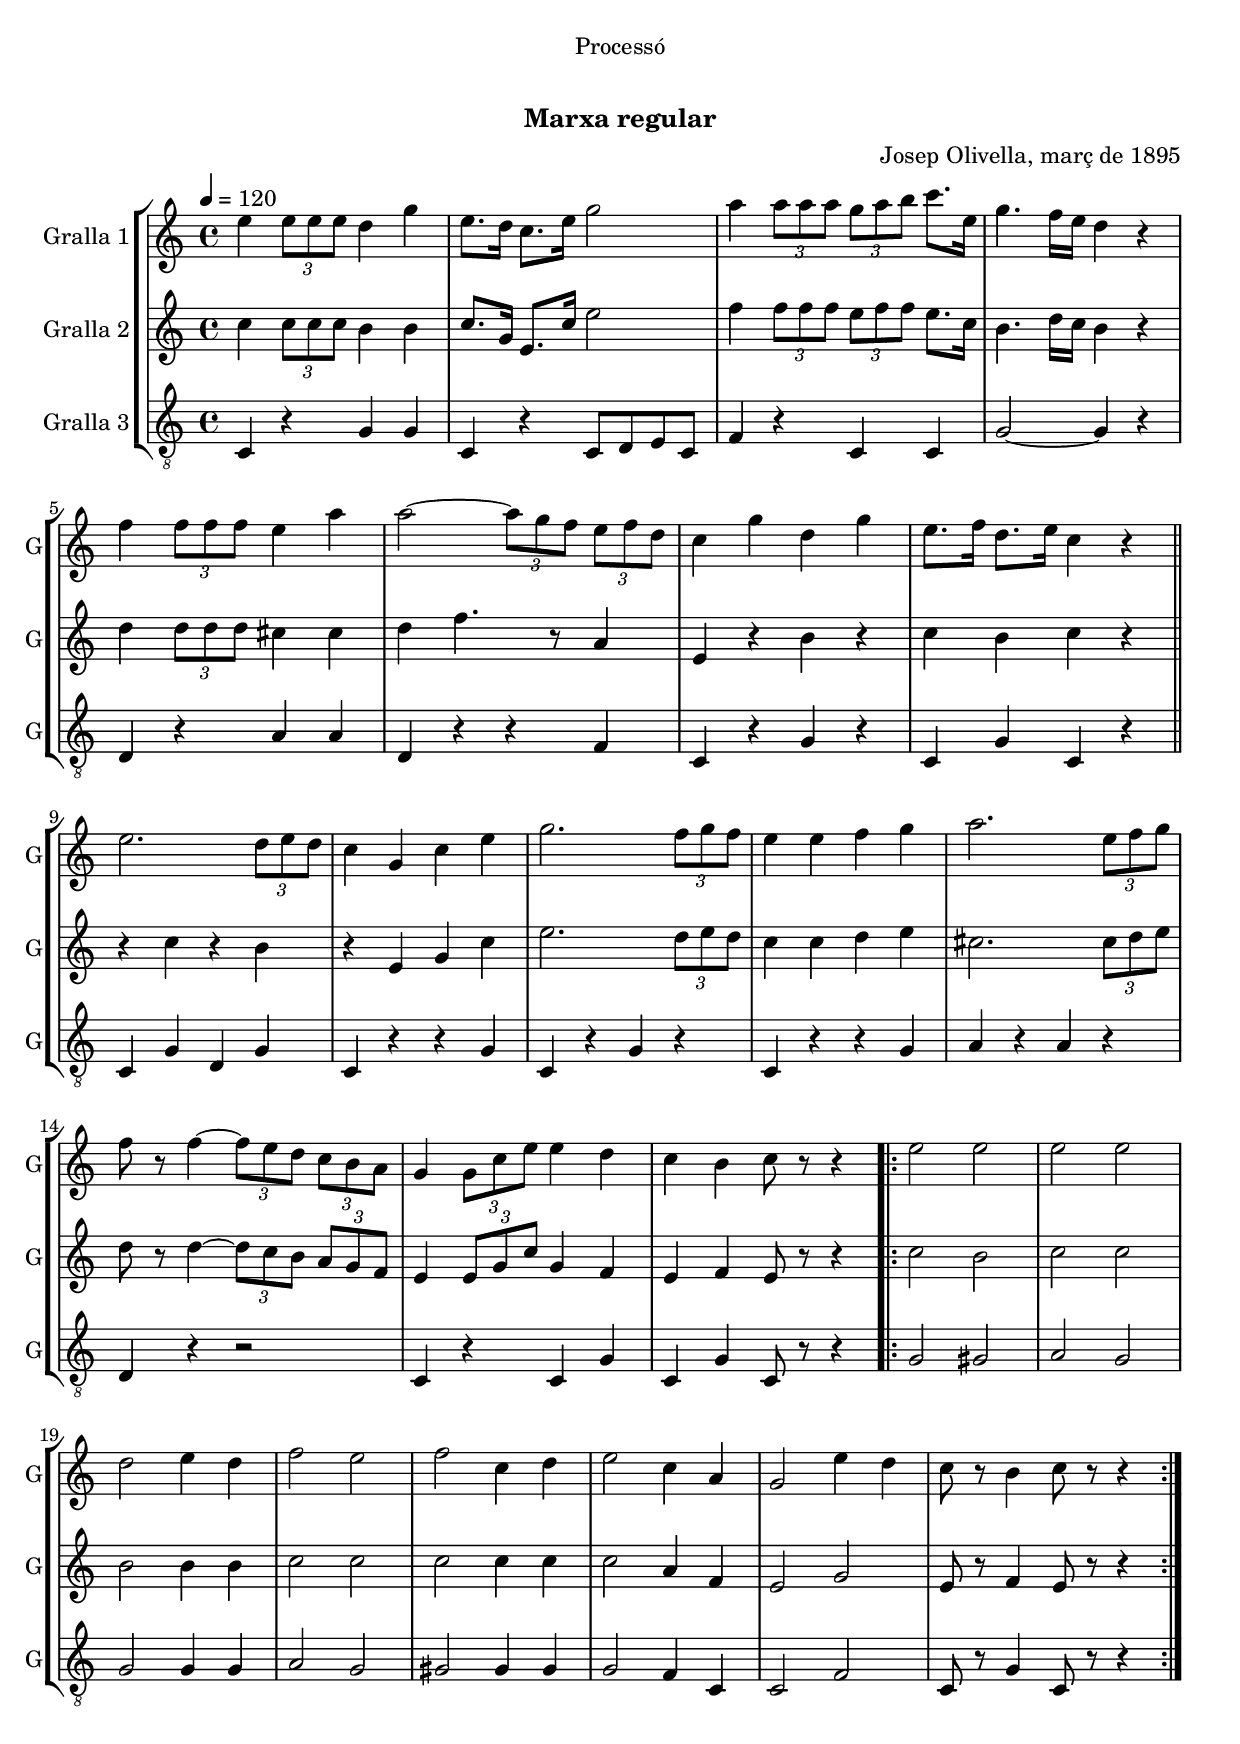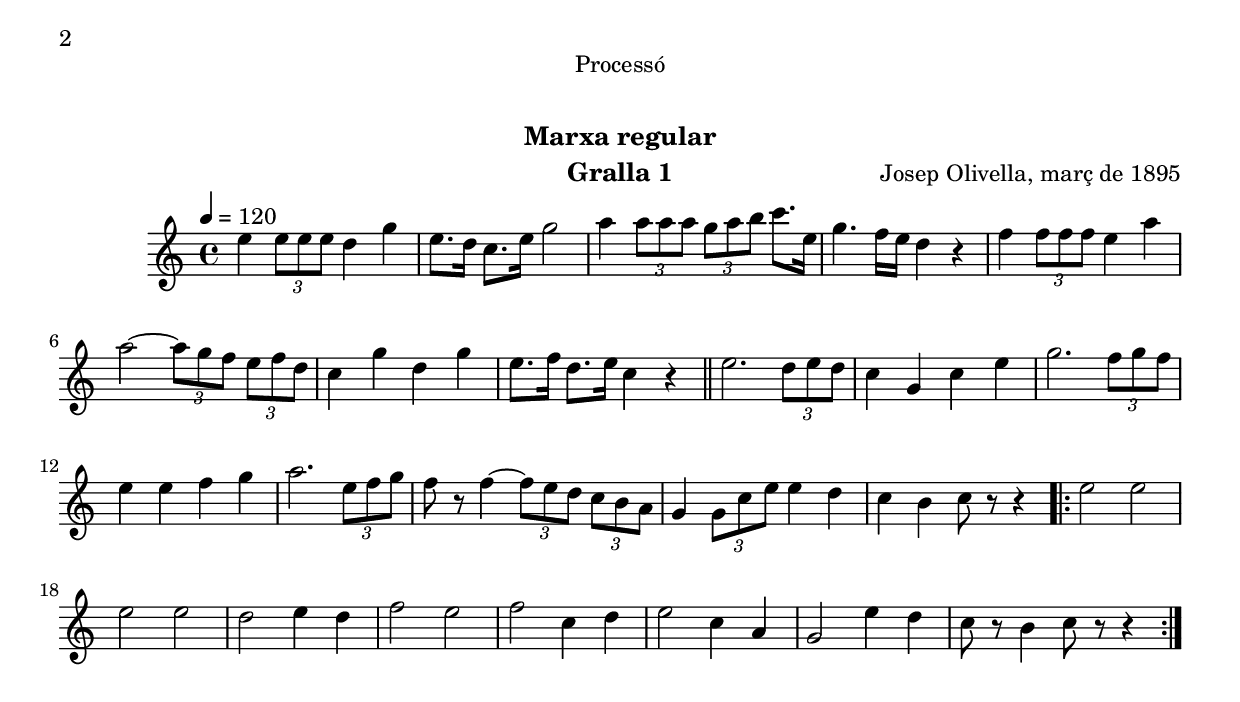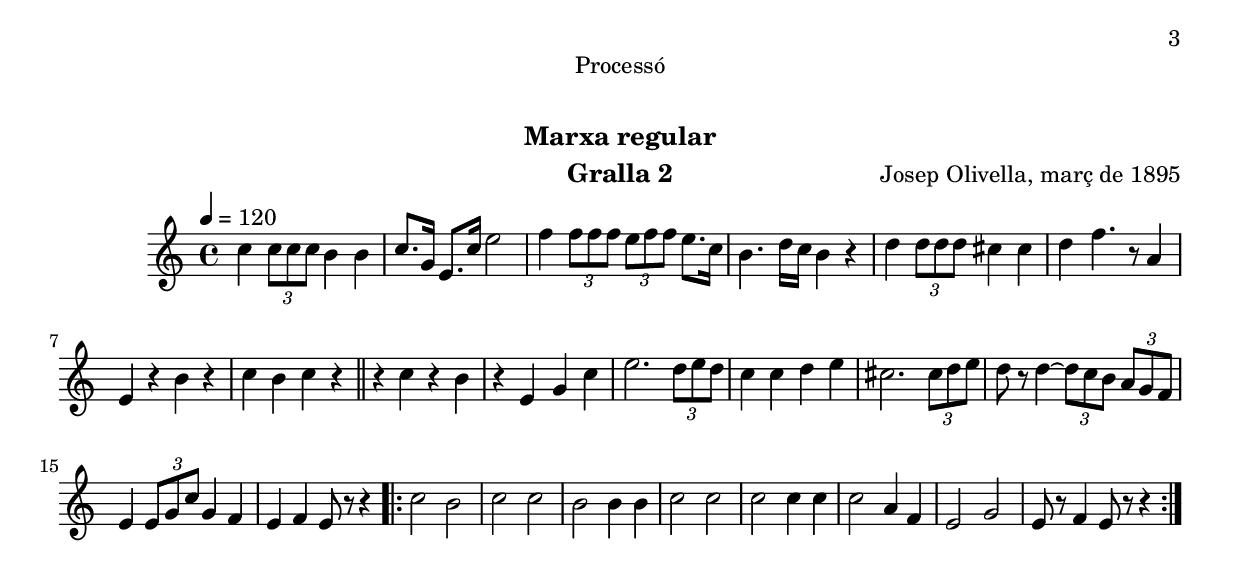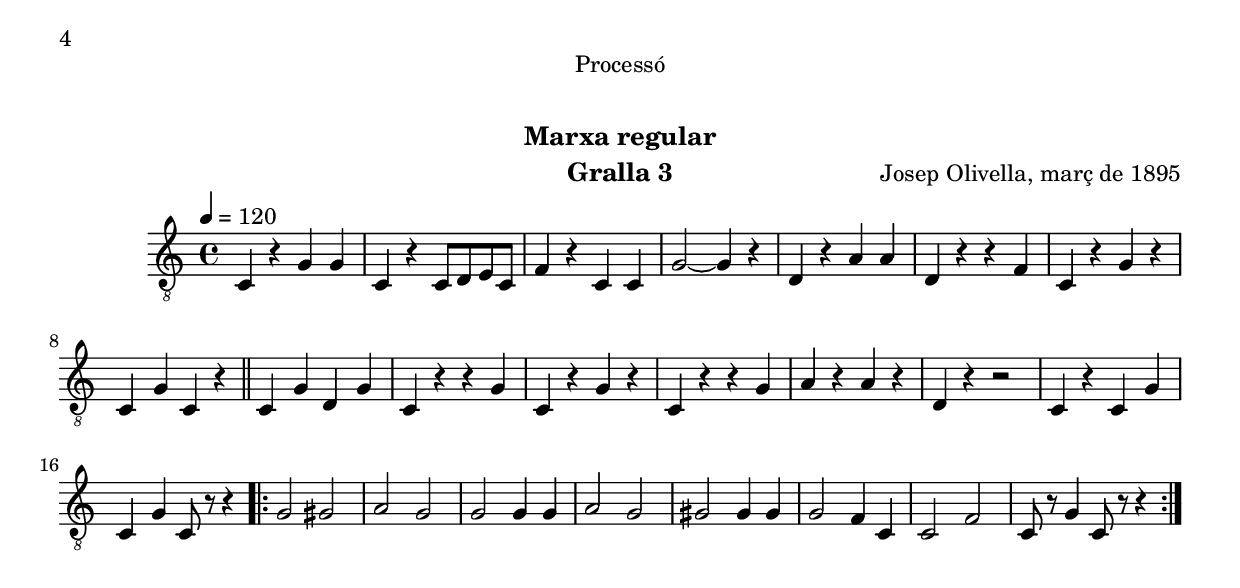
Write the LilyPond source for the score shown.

\version "2.16.0"

\header {
  dedication="Processó"
  title="             "
  subtitle="Marxa regular"
  subsubtitle=""
  poet=""
  meter=""
  piece=""
  composer="Josep Olivella, març de 1895"
  arranger=""
  opus=""
  instrument=""
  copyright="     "
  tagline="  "
}

liniaroAa =
\relative e''
{
  \tempo 4=120
  \clef treble
  \key c \major
  \time 4/4
  e4 \times 2/3 { e8 e e } d4 g  |
  e8. d16 c8. e16 g2  |
  a4 \times 2/3 { a8 a a } \times 2/3 { g a b } c8. e,16  |
  g4. f16 e d4 r  |
  %05
  f4 \times 2/3 { f8 f f } e4 a  |
  a2 ~ \times 2/3 { a8 g f } \times 2/3 { e f d }  |
  c4 g' d g  |
  e8. f16 d8. e16 c4 r  \bar "||"
  e2. \times 2/3 { d8 e d }  |
  %10
  c4 g c e  |
  g2. \times 2/3 { f8 g f }  |
  e4 e f g  |
  a2. \times 2/3 { e8 f g }  |
  f8 r f4 ~ \times 2/3 { f8 e d } \times 2/3 { c b a }  |
  %15
  g4 \times 2/3 { g8 c e } e4 d  |
  c4 b c8 r r4  |
  \repeat volta 2 { e2 e  |
  e2 e  |
  d2 e4 d  |
  %20
  f2 e  |
  f2 c4 d  |
  e2 c4 a  |
  g2 e'4 d  |
  c8 r b4 c8 r r4  | }
}

liniaroAb =
\relative c''
{
  \tempo 4=120
  \clef treble
  \key c \major
  \time 4/4
  c4 \times 2/3 { c8 c c } b4 b  |
  c8. g16 e8. c'16 e2  |
  f4 \times 2/3 { f8 f f } \times 2/3 { e f f } e8. c16  |
  b4. d16 c b4 r  |
  %05
  d4 \times 2/3 { d8 d d } cis4 cis  |
  d4 f4. r8 a,4  |
  e4 r b' r  |
  c4 b c r  \bar "||"
  r4 c r b  |
  %10
  r4 e, g c  |
  e2. \times 2/3 { d8 e d }  |
  c4 c d e  |
  cis2. \times 2/3 { cis8 d e }  |
  d8 r d4 ~ \times 2/3 { d8 c b } \times 2/3 { a g f }  |
  %15
  e4 \times 2/3 { e8 g c } g4 f  |
  e4 f e8 r r4  |
  \repeat volta 2 { c'2 b  |
  c2 c  |
  b2 b4 b  |
  %20
  c2 c  |
  c2 c4 c  |
  c2 a4 f  |
  e2 g  |
  e8 r f4 e8 r r4  | }
}

liniaroAc =
\relative c
{
  \tempo 4=120
  \clef "treble_8"
  \key c \major
  \time 4/4
  c4 r g' g  |
  c,4 r c8 d e c  |
  f4 r c c  |
  g'2 ~ g4 r  |
  %05
  d4 r a' a  |
  d,4 r r f  |
  c4 r g' r  |
  c,4 g' c, r  \bar "||"
  c4 g' d g  |
  %10
  c,4 r r g'  |
  c,4 r g' r  |
  c,4 r r g'  |
  a4 r a r  |
  d,4 r r2  |
  %15
  c4 r c g'  |
  c,4 g' c,8 r r4  |
  \repeat volta 2 { g'2 gis  |
  a2 g  |
  g2 g4 g  |
  %20
  a2 g  |
  gis2 gis4 gis  |
  g2 f4 c  |
  c2 f  |
  c8 r g'4 c,8 r r4  | }
}

\bookpart {
  \score {
    \new StaffGroup {
      \override Score.RehearsalMark #'self-alignment-X = #LEFT
      <<
        \new Staff \with {instrumentName = #"Gralla 1" shortInstrumentName = #"G"} \liniaroAa
        \new Staff \with {instrumentName = #"Gralla 2" shortInstrumentName = #"G"} \liniaroAb
        \new Staff \with {instrumentName = #"Gralla 3" shortInstrumentName = #"G"} \liniaroAc
      >>
    }
    \layout {}
  }\score { \unfoldRepeats
    \new StaffGroup {
      \override Score.RehearsalMark #'self-alignment-X = #LEFT
      <<
        \new Staff \with {instrumentName = #"Gralla 1" shortInstrumentName = #"G"} \liniaroAa
        \new Staff \with {instrumentName = #"Gralla 2" shortInstrumentName = #"G"} \liniaroAb
        \new Staff \with {instrumentName = #"Gralla 3" shortInstrumentName = #"G"} \liniaroAc
      >>
    }
    \midi {}
  }
}

\bookpart {
  \header {instrument="Gralla 1"}
  \score {
    \new StaffGroup {
      \override Score.RehearsalMark #'self-alignment-X = #LEFT
      <<
        \new Staff \liniaroAa
      >>
    }
    \layout {}
  }\score { \unfoldRepeats
    \new StaffGroup {
      \override Score.RehearsalMark #'self-alignment-X = #LEFT
      <<
        \new Staff \liniaroAa
      >>
    }
    \midi {}
  }
}

\bookpart {
  \header {instrument="Gralla 2"}
  \score {
    \new StaffGroup {
      \override Score.RehearsalMark #'self-alignment-X = #LEFT
      <<
        \new Staff \liniaroAb
      >>
    }
    \layout {}
  }\score { \unfoldRepeats
    \new StaffGroup {
      \override Score.RehearsalMark #'self-alignment-X = #LEFT
      <<
        \new Staff \liniaroAb
      >>
    }
    \midi {}
  }
}

\bookpart {
  \header {instrument="Gralla 3"}
  \score {
    \new StaffGroup {
      \override Score.RehearsalMark #'self-alignment-X = #LEFT
      <<
        \new Staff \liniaroAc
      >>
    }
    \layout {}
  }\score { \unfoldRepeats
    \new StaffGroup {
      \override Score.RehearsalMark #'self-alignment-X = #LEFT
      <<
        \new Staff \liniaroAc
      >>
    }
    \midi {}
  }
}

